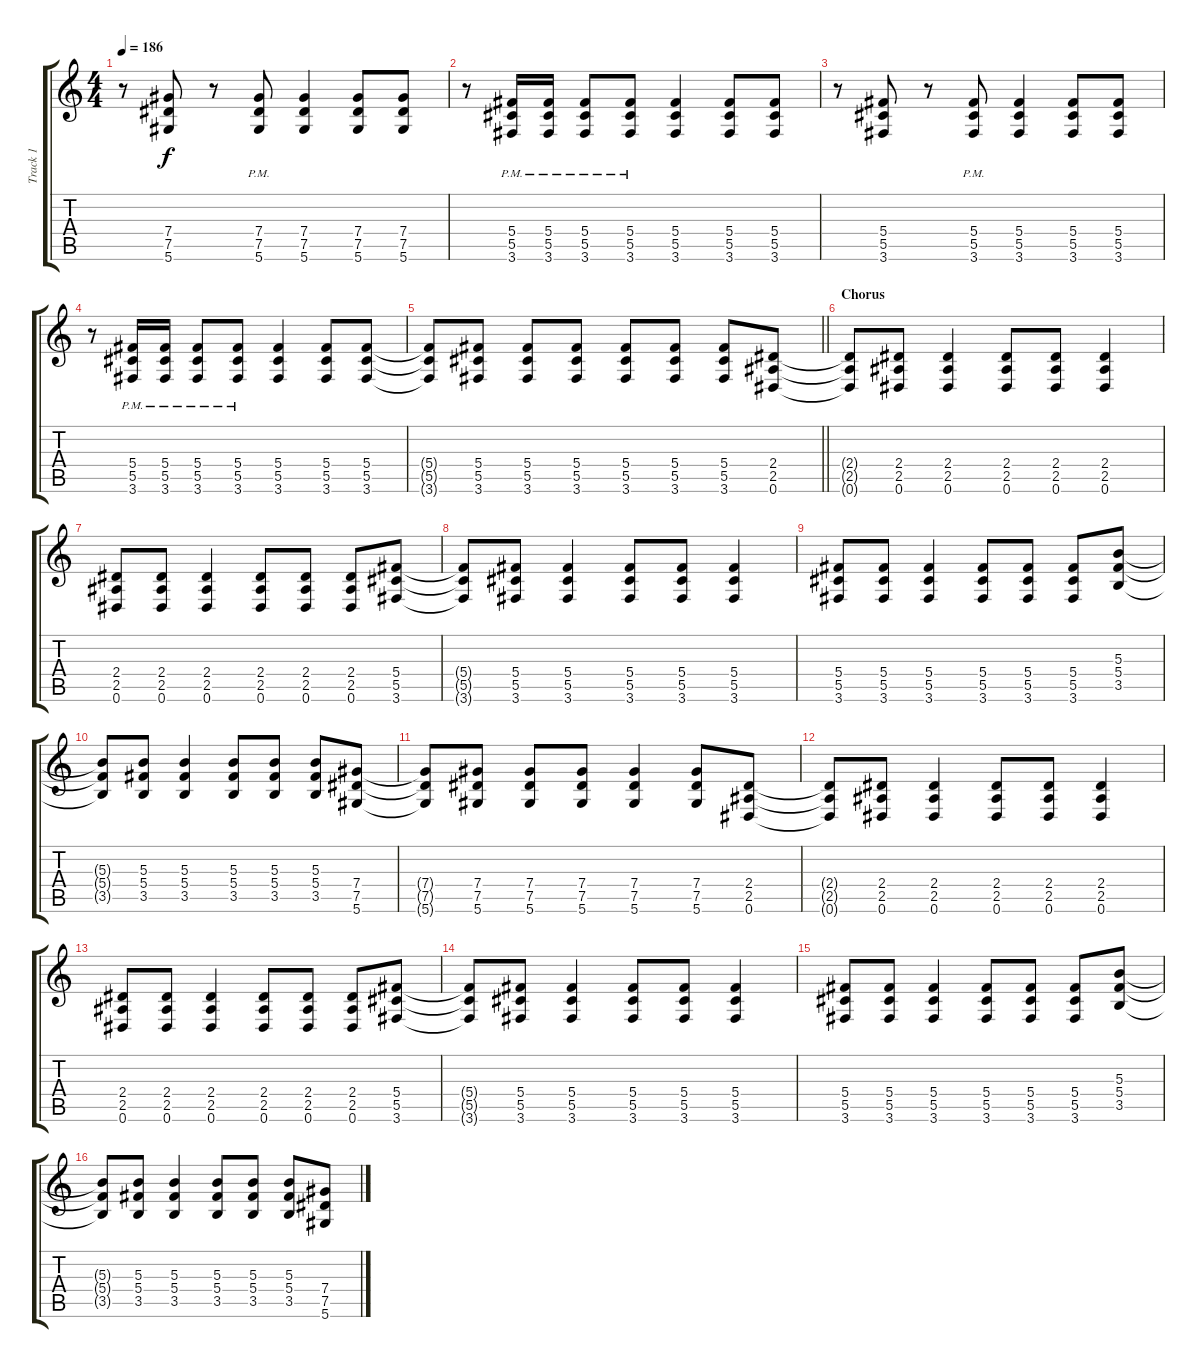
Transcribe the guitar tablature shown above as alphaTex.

\track ("Track 1" "Track 1") {instrument overdrivenguitar}
\staff {score tabs}
\tuning (Eb4 Bb3 Gb3 Db3 Ab2 Eb2) {hide}
\ts (4 4)
\tempo 186
\clef g2
\ks c
r.8{dy f} (7.4 7.5 5.6).8 r.8 (7.4{pm} 7.5{pm} 5.6{pm}).8 (7.4 7.5 5.6).4 (7.4 7.5 5.6).8 (7.4 7.5 5.6).8 |
r.8 (5.4{pm} 5.5{pm} 3.6{pm}).16 (5.4{pm} 5.5{pm} 3.6{pm}).16 (5.4{pm} 5.5{pm} 3.6{pm}).8 (5.4{pm} 5.5{pm} 3.6{pm}).8 (5.4 5.5 3.6).4 (5.4 5.5 3.6).8 (5.4 5.5 3.6).8 |
r.8 (5.4 5.5 3.6).8 r.8 (5.4{pm} 5.5{pm} 3.6{pm}).8 (5.4 5.5 3.6).4 (5.4 5.5 3.6).8 (5.4 5.5 3.6).8 |
r.8 (5.4{pm} 5.5{pm} 3.6{pm}).16 (5.4{pm} 5.5{pm} 3.6{pm}).16 (5.4{pm} 5.5{pm} 3.6{pm}).8 (5.4{pm} 5.5{pm} 3.6{pm}).8 (5.4 5.5 3.6).4 (5.4 5.5 3.6).8 (5.4 5.5 3.6).8 |
\barLineRight lightlight
(5.4{t} 5.5{t} 3.6{t}).8 (5.4 5.5 3.6).8 (5.4 5.5 3.6).8 (5.4 5.5 3.6).8 (5.4 5.5 3.6).8 (5.4 5.5 3.6).8 (5.4 5.5 3.6).8 (2.4 2.5 0.6).8 |
\section ("" "Chorus")
(2.4{t} 2.5{t} 0.6{t}).8 (2.4 2.5 0.6).8 (2.4 2.5 0.6).4 (2.4 2.5 0.6).8 (2.4 2.5 0.6).8 (2.4 2.5 0.6).4 |
(2.4 2.5 0.6).8 (2.4 2.5 0.6).8 (2.4 2.5 0.6).4 (2.4 2.5 0.6).8 (2.4 2.5 0.6).8 (2.4 2.5 0.6).8 (5.4 5.5 3.6).8 |
(5.4{t} 5.5{t} 3.6{t}).8 (5.4 5.5 3.6).8 (5.4 5.5 3.6).4 (5.4 5.5 3.6).8 (5.4 5.5 3.6).8 (5.4 5.5 3.6).4 |
(5.4 5.5 3.6).8 (5.4 5.5 3.6).8 (5.4 5.5 3.6).4 (5.4 5.5 3.6).8 (5.4 5.5 3.6).8 (5.4 5.5 3.6).8 (5.3 5.4 3.5).8 |
(5.3{t} 5.4{t} 3.5{t}).8 (5.3 5.4 3.5).8 (5.3 5.4 3.5).4 (5.3 5.4 3.5).8 (5.3 5.4 3.5).8 (5.3 5.4 3.5).8 (7.4 7.5 5.6).8 |
(7.4{t} 7.5{t} 5.6{t}).8 (7.4 7.5 5.6).8 (7.4 7.5 5.6).8 (7.4 7.5 5.6).8 (7.4 7.5 5.6).4 (7.4 7.5 5.6).8 (2.4 2.5 0.6).8 |
(2.4{t} 2.5{t} 0.6{t}).8 (2.4 2.5 0.6).8 (2.4 2.5 0.6).4 (2.4 2.5 0.6).8 (2.4 2.5 0.6).8 (2.4 2.5 0.6).4 |
(2.4 2.5 0.6).8 (2.4 2.5 0.6).8 (2.4 2.5 0.6).4 (2.4 2.5 0.6).8 (2.4 2.5 0.6).8 (2.4 2.5 0.6).8 (5.4 5.5 3.6).8 |
(5.4{t} 5.5{t} 3.6{t}).8 (5.4 5.5 3.6).8 (5.4 5.5 3.6).4 (5.4 5.5 3.6).8 (5.4 5.5 3.6).8 (5.4 5.5 3.6).4 |
(5.4 5.5 3.6).8 (5.4 5.5 3.6).8 (5.4 5.5 3.6).4 (5.4 5.5 3.6).8 (5.4 5.5 3.6).8 (5.4 5.5 3.6).8 (5.3 5.4 3.5).8 |
(5.3{t} 5.4{t} 3.5{t}).8 (5.3 5.4 3.5).8 (5.3 5.4 3.5).4 (5.3 5.4 3.5).8 (5.3 5.4 3.5).8 (5.3 5.4 3.5).8 (7.4 7.5 5.6).8
